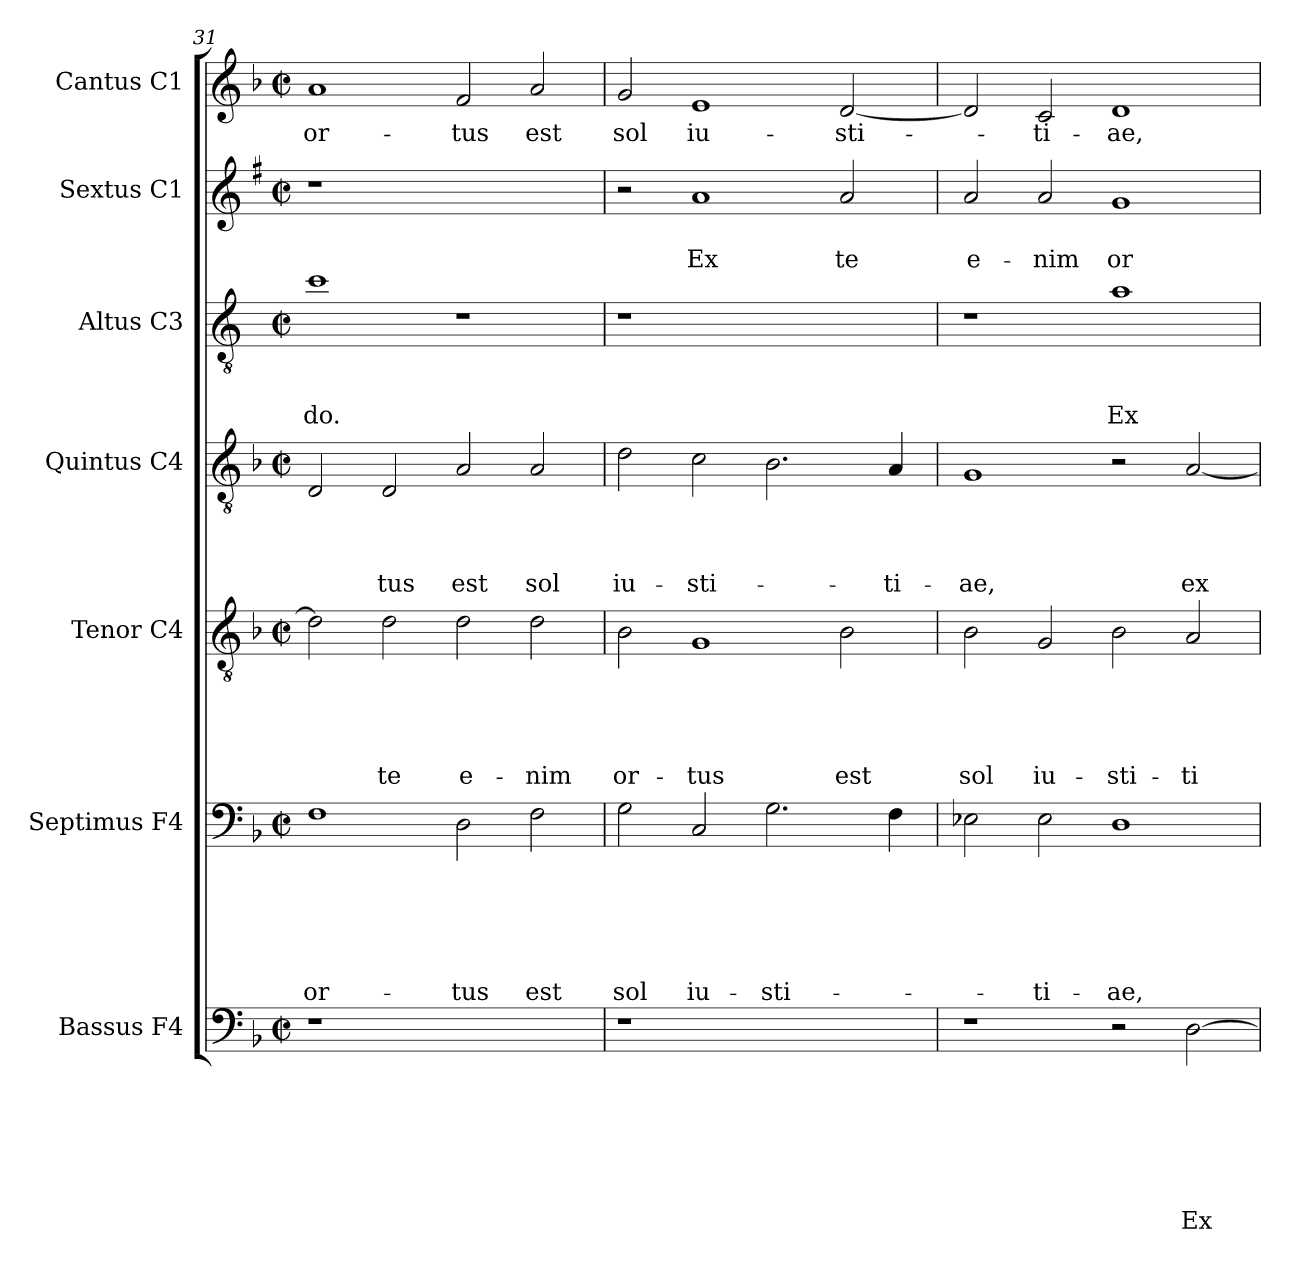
**kern	**text	**text	**text	**text	**text	**text	**text	**kern	**text	**text	**text	**text	**text	**text	**kern	**text	**text	**text	**text	**text	**kern	**text	**text	**text	**text	**kern	**text	**text	**text	**kern	**text	**text	**kern	**text
*part7	*part7	*part7	*part7	*part7	*part7	*part7	*part7	*part6	*part6	*part6	*part6	*part6	*part6	*part6	*part5	*part5	*part5	*part5	*part5	*part5	*part4	*part4	*part4	*part4	*part4	*part3	*part3	*part3	*part3	*part2	*part2	*part2	*part1	*part1
*staff7	*staff7	*staff7	*staff7	*staff7	*staff7	*staff7	*staff7	*staff6	*staff6	*staff6	*staff6	*staff6	*staff6	*staff6	*staff5	*staff5	*staff5	*staff5	*staff5	*staff5	*staff4	*staff4	*staff4	*staff4	*staff4	*staff3	*staff3	*staff3	*staff3	*staff2	*staff2	*staff2	*staff1	*staff1
*I"Bassus F4	*	*	*	*	*	*	*	*I"Septimus F4	*	*	*	*	*	*	*I"Tenor C4	*	*	*	*	*	*I"Quintus C4	*	*	*	*	*I"Altus C3	*	*	*	*I"Sextus C1	*	*	*I"Cantus C1	*
*I'B	*	*	*	*	*	*	*	*	*	*	*	*	*	*	*	*	*	*	*	*	*	*	*	*	*	*	*	*	*	*	*	*	*I'C	*
!!LO:LB:g=z
*clefF4	*	*	*	*	*	*	*	*clefF4	*	*	*	*	*	*	*clefGv2	*	*	*	*	*	*clefGv2	*	*	*	*	*clefGv2	*	*	*	*clefG2	*	*	*clefG2	*
*	*	*	*	*	*	*	*	*	*	*	*	*	*	*	*	*	*	*	*	*	*	*	*	*	*	*ITrd4c7	*	*	*	*ITrd1c2	*	*	*	*
*k[b-]	*	*	*	*	*	*	*	*k[b-]	*	*	*	*	*	*	*k[b-]	*	*	*	*	*	*k[b-]	*	*	*	*	*k[b-]	*	*	*	*k[b-]	*	*	*k[b-]	*
*F:	*	*	*	*	*	*	*	*F:	*	*	*	*	*	*	*F:	*	*	*	*	*	*F:	*	*	*	*	*F:	*	*	*	*F:	*	*	*F:	*
*M2/2	*	*	*	*	*	*	*	*M2/2	*	*	*	*	*	*	*M2/2	*	*	*	*	*	*M2/2	*	*	*	*	*M2/2	*	*	*	*M2/2	*	*	*M2/2	*
*met(c|)	*	*	*	*	*	*	*	*met(c|)	*	*	*	*	*	*	*met(c|)	*	*	*	*	*	*met(c|)	*	*	*	*	*met(c|)	*	*	*	*met(c|)	*	*	*met(c|)	*
=31	=31	=31	=31	=31	=31	=31	=31	=31	=31	=31	=31	=31	=31	=31	=31	=31	=31	=31	=31	=31	=31	=31	=31	=31	=31	=31	=31	=31	=31	=31	=31	=31	=31	=31
!	!	!	!	!	!	!	!	!	!	!	!	!	!	!LO:LY:b	!	!	!	!	!	!	!	!	!	!	!	!	!	!	!LO:LY:b	!	!	!	!	!LO:LY:b
1r	.	.	.	.	.	.	.	1F	.	.	.	.	.	or-	2d\]	.	.	.	.	.	2D/	.	.	.	.	1f	.	.	-do.	1r	.	.	1a	or-
!	!	!	!	!	!	!	!	!	!	!	!	!	!	!	!	!	!	!	!	!LO:LY:b	!	!	!	!	!LO:LY:b	!	!	!	!	!	!	!	!	!
.	.	.	.	.	.	.	.	.	.	.	.	.	.	.	2d\	.	.	.	.	te	2D/	.	.	.	-tus	.	.	.	.	.	.	.	.	.
!	!	!	!	!	!	!	!	!	!	!	!	!	!	!LO:LY:b	!	!	!	!	!	!LO:LY:b	!	!	!	!	!LO:LY:b	!	!	!	!	!	!	!	!	!LO:LY:b
1ryy	.	.	.	.	.	.	.	2D\	.	.	.	.	.	-tus	2d\	.	.	.	.	e-	2A/	.	.	.	est	1r	.	.	.	1ryy	.	.	2f/	-tus
!	!	!	!	!	!	!	!	!	!	!	!	!	!	!LO:LY:b	!	!	!	!	!	!LO:LY:b	!	!	!	!	!LO:LY:b	!	!	!	!	!	!	!	!	!LO:LY:b
.	.	.	.	.	.	.	.	2F\	.	.	.	.	.	est	2d\	.	.	.	.	-nim	2A/	.	.	.	sol	.	.	.	.	.	.	.	2a/	est
=32	=32	=32	=32	=32	=32	=32	=32	=32	=32	=32	=32	=32	=32	=32	=32	=32	=32	=32	=32	=32	=32	=32	=32	=32	=32	=32	=32	=32	=32	=32	=32	=32	=32	=32
!	!	!	!	!	!	!	!	!	!	!	!	!	!	!LO:LY:b	!	!	!	!	!	!LO:LY:b	!	!	!	!	!LO:LY:b	!	!	!	!	!	!	!	!	!LO:LY:b
1r	.	.	.	.	.	.	.	2G\	.	.	.	.	.	sol	2B-\	.	.	.	.	or-	2d\	.	.	.	iu-	1r	.	.	.	2r	.	.	2g/	sol
!	!	!	!	!	!	!	!	!	!	!	!	!	!	!LO:LY:b	!	!	!	!	!	!LO:LY:b	!	!	!	!	!LO:LY:b	!	!	!	!	!	!	!LO:LY:b	!	!LO:LY:b
.	.	.	.	.	.	.	.	2C/	.	.	.	.	.	iu-	1G	.	.	.	.	-tus	2c\	.	.	.	-sti-	.	.	.	.	1g	.	Ex	1e	iu-
!	!	!	!	!	!	!	!	!	!	!	!	!	!	!LO:LY:b	!	!	!	!	!	!	!	!	!	!	!	!	!	!	!	!	!	!	!	!
1ryy	.	.	.	.	.	.	.	2.G\	.	.	.	.	.	-sti-	.	.	.	.	.	.	2.B-\	.	.	.	.	1ryy	.	.	.	.	.	.	.	.
!	!	!	!	!	!	!	!	!	!	!	!	!	!	!	!	!	!	!	!	!LO:LY:b	!	!	!	!	!	!	!	!	!	!	!	!LO:LY:b	!	!LO:LY:b
.	.	.	.	.	.	.	.	.	.	.	.	.	.	.	2B-\	.	.	.	.	est	.	.	.	.	.	.	.	.	.	2g/	.	te	[2d/	-sti-
!	!	!	!	!	!	!	!	!	!	!	!	!	!	!	!	!	!	!	!	!	!	!	!	!	!LO:LY:b	!	!	!	!	!	!	!	!	!
.	.	.	.	.	.	.	.	4F\	.	.	.	.	.	.	.	.	.	.	.	.	4A/	.	.	.	-ti-	.	.	.	.	.	.	.	.	.
=33	=33	=33	=33	=33	=33	=33	=33	=33	=33	=33	=33	=33	=33	=33	=33	=33	=33	=33	=33	=33	=33	=33	=33	=33	=33	=33	=33	=33	=33	=33	=33	=33	=33	=33
!	!	!	!	!	!	!	!	!	!	!	!	!	!	!	!	!	!	!	!	!LO:LY:b	!	!	!	!	!LO:LY:b	!	!	!	!	!	!	!LO:LY:b	!	!
1r	.	.	.	.	.	.	.	2E-X\	.	.	.	.	.	.	2B-\	.	.	.	.	sol	1G	.	.	.	-ae,	1r	.	.	.	2g/	.	e-	2d/]	.
!	!	!	!	!	!	!	!	!	!	!	!	!	!	!LO:LY:b	!	!	!	!	!	!LO:LY:b	!	!	!	!	!	!	!	!	!	!	!	!LO:LY:b	!	!LO:LY:b
.	.	.	.	.	.	.	.	2E-\	.	.	.	.	.	-ti-	2G/	.	.	.	.	iu-	.	.	.	.	.	.	.	.	.	2g/	.	-nim	2c/	-ti-
!	!	!	!	!	!	!	!	!	!	!	!	!	!	!LO:LY:b	!	!	!	!	!	!LO:LY:b	!	!	!	!	!	!	!	!	!LO:LY:b	!	!	!LO:LY:b	!	!LO:LY:b
2r	.	.	.	.	.	.	.	1D	.	.	.	.	.	-ae,	2B-\	.	.	.	.	-sti-	2r	.	.	.	.	1d	.	.	Ex	1f	.	or-	1d	-ae,
!	!	!	!	!	!	!	!LO:LY:b	!	!	!	!	!	!	!	!	!	!	!	!	!LO:LY:b	!	!	!	!	!LO:LY:b	!	!	!	!	!	!	!	!	!
[2D\	.	.	.	.	.	.	Ex	.	.	.	.	.	.	.	2A/	.	.	.	.	-ti-	[2A/	.	.	.	ex	.	.	.	.	.	.	.	.	.
=	=	=	=	=	=	=	=	=	=	=	=	=	=	=	=	=	=	=	=	=	=	=	=	=	=	=	=	=	=	=	=	=	=	=
*-	*-	*-	*-	*-	*-	*-	*-	*-	*-	*-	*-	*-	*-	*-	*-	*-	*-	*-	*-	*-	*-	*-	*-	*-	*-	*-	*-	*-	*-	*-	*-	*-	*-	*-
